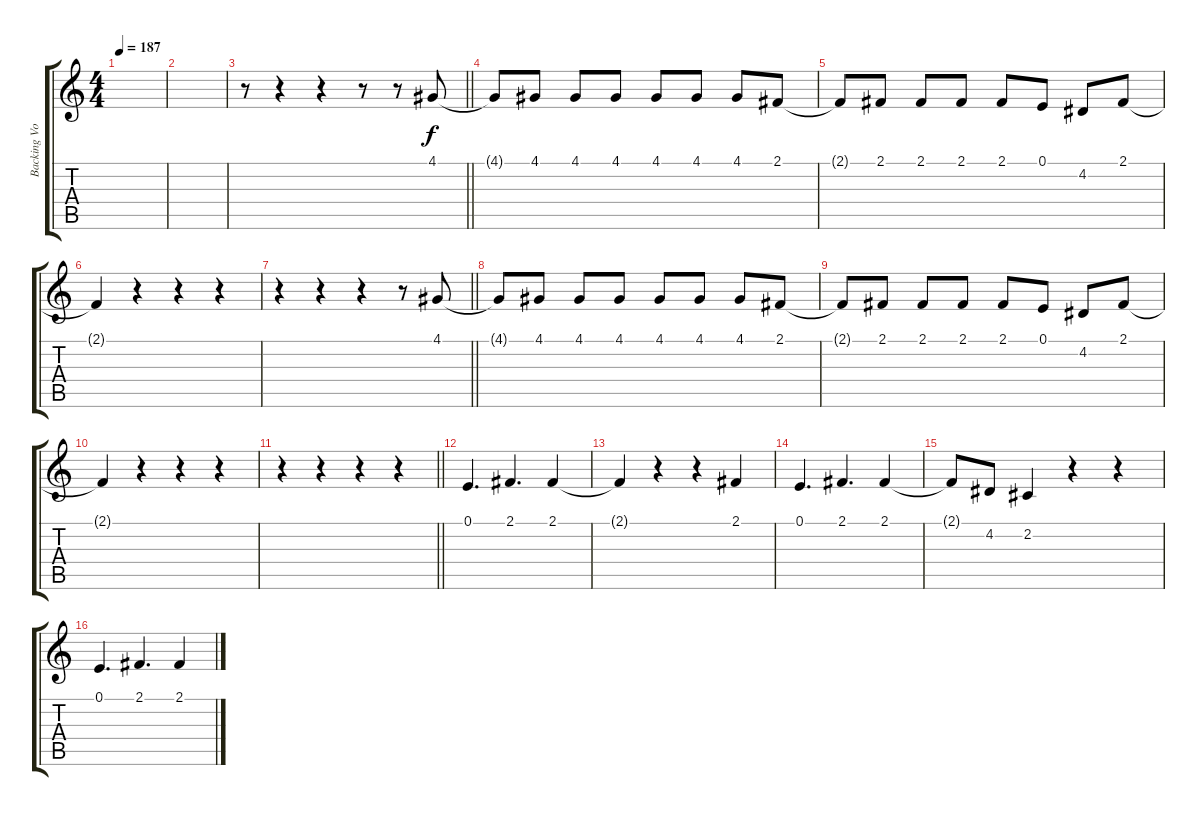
\track ("Backing Vocals" "Backing Vo") {instrument bassoon}
\staff {score tabs}
\tuning (E4 B3 G3 D3 A2 E2) {hide}
\ts (4 4)
\tempo 187
\clef g2
\ks c
|
|
\barLineRight lightlight
r.8 r.4 r.4 r.8 r.8 4.1.8 |
4.1{t}.8 4.1.8 4.1.8 4.1.8 4.1.8 4.1.8 4.1.8 2.1.8 |
2.1{t}.8 2.1.8 2.1.8 2.1.8 2.1.8 0.1.8 4.2.8 2.1.8 |
2.1{t}.4 r.4 r.4 r.4 |
\barLineRight lightlight
r.4 r.4 r.4 r.8 4.1.8 |
4.1{t}.8 4.1.8 4.1.8 4.1.8 4.1.8 4.1.8 4.1.8 2.1.8 |
2.1{t}.8 2.1.8 2.1.8 2.1.8 2.1.8 0.1.8 4.2.8 2.1.8 |
2.1{t}.4 r.4 r.4 r.4 |
\barLineRight lightlight
r.4 r.4 r.4 r.4 |
0.1.4{d} 2.1.4{d} 2.1.4 |
2.1{t}.4 r.4 r.4 2.1.4 |
0.1.4{d} 2.1.4{d} 2.1.4 |
2.1{t}.8 4.2.8 2.2.4 r.4 r.4 |
0.1.4{d} 2.1.4{d} 2.1.4
